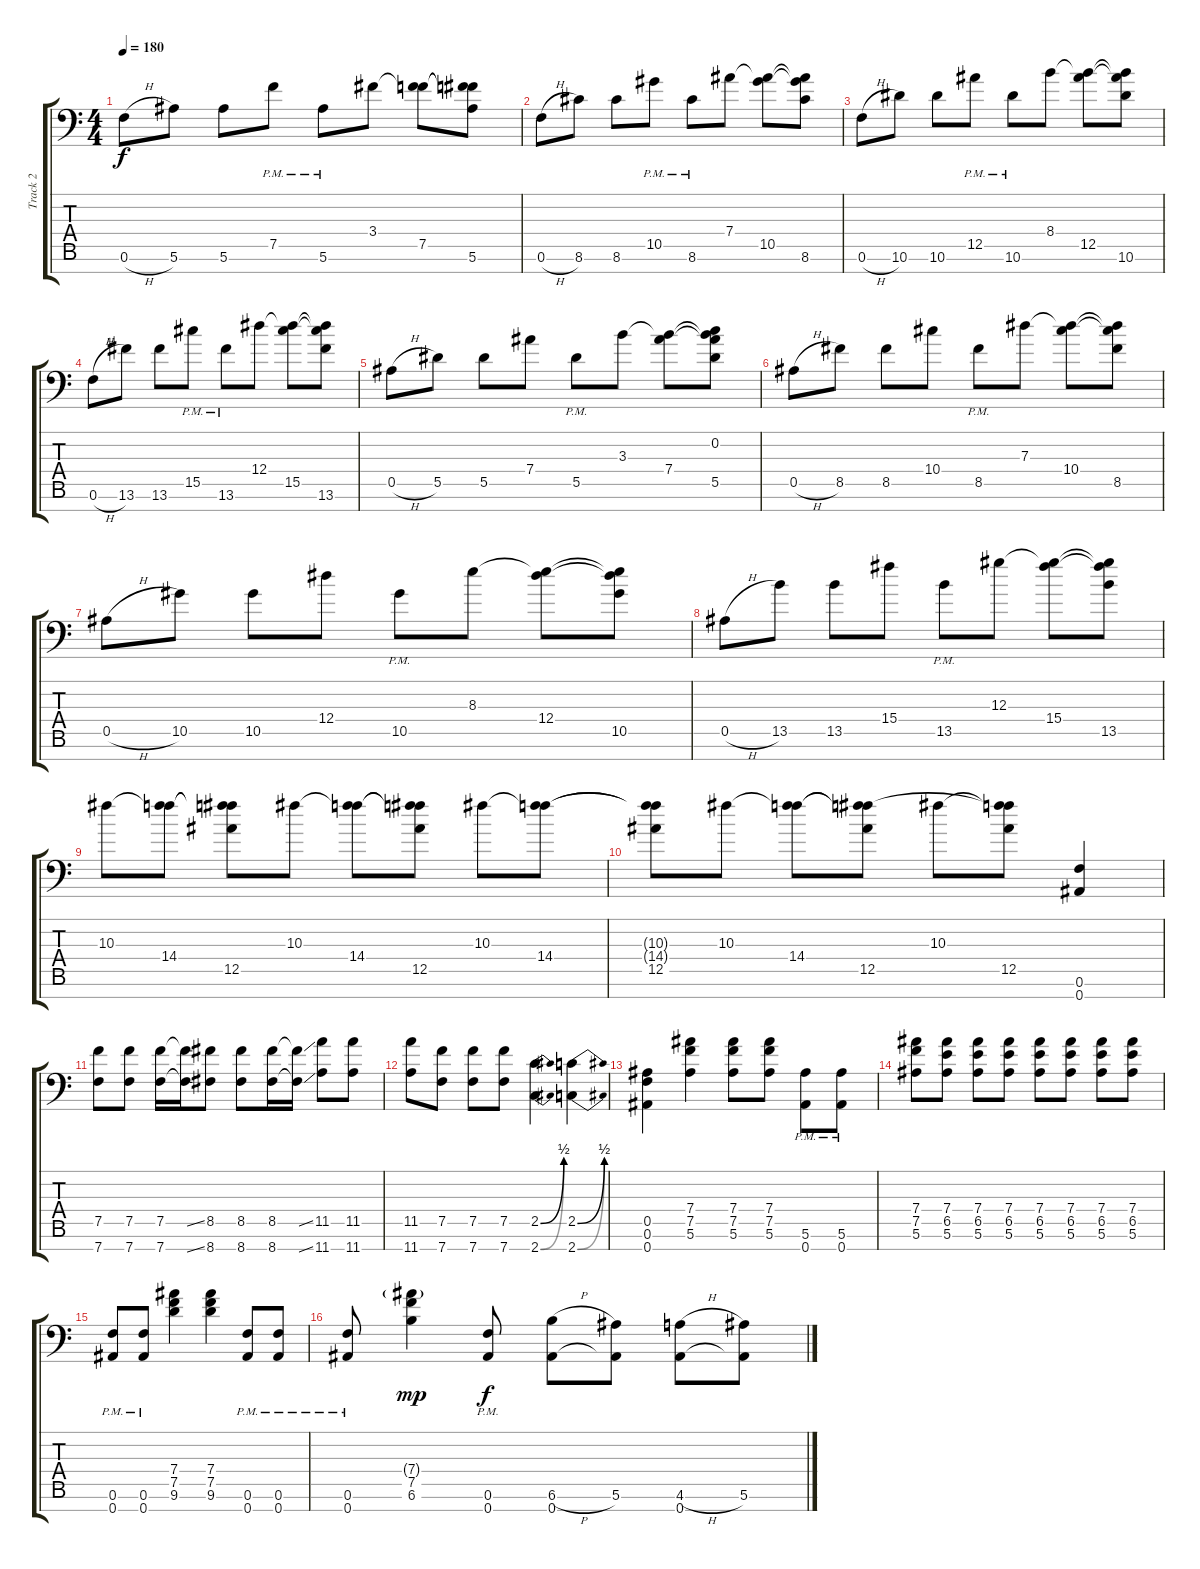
\track ("Track 2" "Track 2") {instrument distortionguitar}
\staff {score tabs}
\tuning (F4 C4 Ab3 Eb3 Bb2 F2 Bb1) {hide}
\ts (4 4)
\tempo 180
\clef f4
\ks c
0.6{h}.8{dy f} 5.6.8 5.6.8 7.5{pm}.8 5.6{pm}.8 3.4.8 (3.4{t} 7.5).8 (3.4{t} 7.5{t} 5.6).8 |
0.6{h}.8 8.6.8 8.6.8 10.5{pm}.8 8.6{pm}.8 7.4.8 (7.4{t} 10.5).8 (7.4{t} 10.5{t} 8.6).8 |
0.6{h}.8 10.6.8 10.6.8 12.5{pm}.8 10.6{pm}.8 8.4.8 (8.4{t} 12.5).8 (8.4{t} 12.5{t} 10.6).8 |
0.6{h}.8 13.6.8 13.6.8 15.5{pm}.8 13.6{pm}.8 12.4.8 (12.4{t} 15.5).8 (12.4{t} 15.5{t} 13.6).8 |
0.5{h}.8 5.5.8 5.5.8 7.4.8 5.5{pm}.8 3.3.8 (3.3{t} 7.4).8 (0.2 3.3{t} 7.4{t} 5.5).8 |
0.5{h}.8 8.5.8 8.5.8 10.4.8 8.5{pm}.8 7.3.8 (7.3{t} 10.4).8 (7.3{t} 10.4{t} 8.5).8 |
0.5{h}.8 10.5.8 10.5.8 12.4.8 10.5{pm}.8 8.3.8 (8.3{t} 12.4).8 (8.3{t} 12.4{t} 10.5).8 |
0.5{h}.8 13.5.8 13.5.8 15.4.8 13.5{pm}.8 12.3.8 (12.3{t} 15.4).8 (12.3{t} 15.4{t} 13.5).8 |
10.3.8 (10.3{t} 14.4).8 (10.3{t} 14.4{t} 12.5).8 10.3.8 (10.3{t} 14.4).8 (10.3{t} 14.4{t} 12.5).8 10.3.8 (10.3{t} 14.4).8 |
(10.3{t} 14.4{t} 12.5).8 10.3.8 (10.3{t} 14.4).8 (10.3{t} 14.4{t} 12.5).8 10.3.8 (10.3{t} 14.4{t} 12.5).8 (0.6 0.7).4 |
(7.5 7.7).8 (7.5 7.7).8 (7.5 7.7).16 (7.5{ss t} 7.7{ss t}).16 (8.5 8.7).8 (8.5 8.7).8 (8.5 8.7).16 (8.5{ss t} 8.7{ss t}).16 (11.5 11.7).8 (11.5 11.7).8 |
(11.5 11.7).8 (7.5 7.7).8 (7.5 7.7).8 (7.5 7.7).8 (2.5{be (bend 0 0 60 2)} 2.7{be (bend 0 0 60 2)}).4 (2.5{be (bend 0 0 60 2)} 2.7{be (bend 0 0 60 2)}).4 |
(0.5 0.6 0.7).4 (7.4 7.5 5.6).4 (7.4 7.5 5.6).8 (7.4 7.5 5.6).8 (5.6{pm} 0.7{pm}).8 (5.6{pm} 0.7{pm}).8 |
(7.4 7.5 5.6).8 (7.4 6.5 5.6).8 (7.4 6.5 5.6).8 (7.4 6.5 5.6).8 (7.4 6.5 5.6).8 (7.4 6.5 5.6).8 (7.4 6.5 5.6).8 (7.4 6.5 5.6).8 |
(0.6{pm} 0.7{pm}).8 (0.6{pm} 0.7{pm}).8 (7.4 7.5 9.6).4 (7.4 7.5 9.6).4 (0.6{pm} 0.7{pm}).8 (0.6{pm} 0.7{pm}).8 |
(0.6{pm} 0.7{pm}).8 (7.4{g} 7.5 6.6).4{dy mp} (0.6{pm} 0.7{pm}).8{dy f} (6.6{h} 0.7).8 (5.6 0.7{t}).8 (4.6{h} 0.7).8 (5.6 0.7{t}).8
